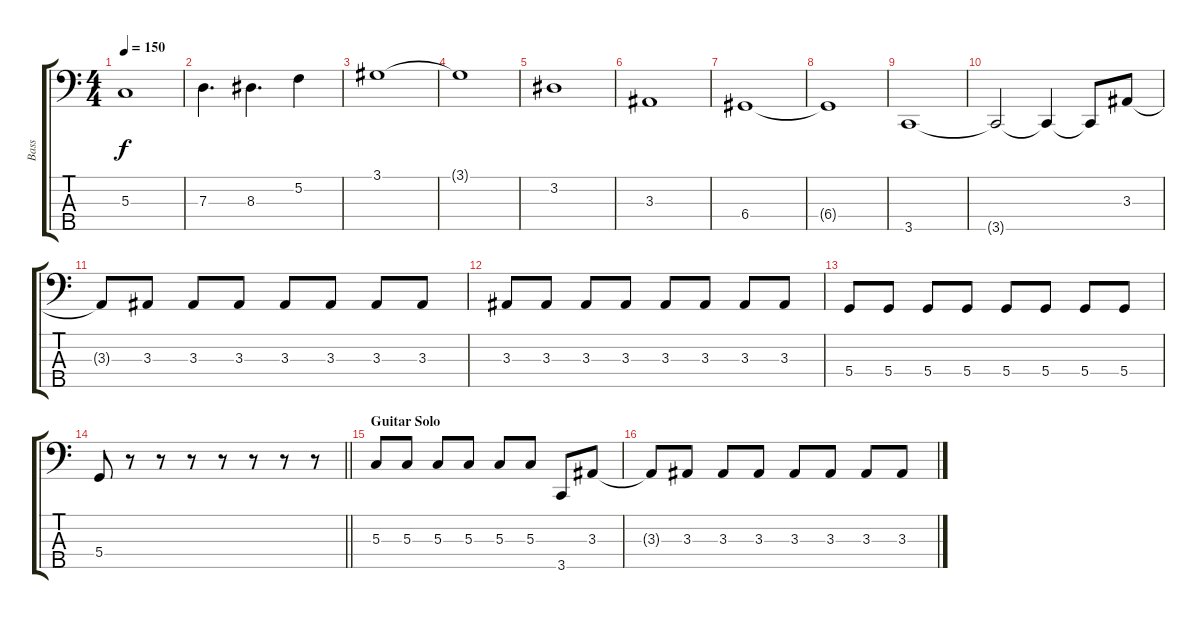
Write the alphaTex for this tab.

\track ("Bass" "Bass") {instrument electricbasspick}
\staff {score tabs}
\tuning (F2 C2 G1 D1 A0) {hide}
\ts (4 4)
\tempo 150
\clef f4
\ks c
5.3.1{dy f} |
7.3.4{d} 8.3.4{d} 5.2.4 |
3.1.1 |
3.1{t}.1 |
3.2.1 |
3.3.1 |
6.4.1 |
6.4{t}.1 |
3.5.1 |
3.5{t}.2 3.5{t}.4 3.5{t}.8 3.3.8 |
3.3{t}.8 3.3.8 3.3.8 3.3.8 3.3.8 3.3.8 3.3.8 3.3.8 |
3.3.8 3.3.8 3.3.8 3.3.8 3.3.8 3.3.8 3.3.8 3.3.8 |
5.4.8 5.4.8 5.4.8 5.4.8 5.4.8 5.4.8 5.4.8 5.4.8 |
\barLineRight lightlight
5.4.8 r.8 r.8 r.8 r.8 r.8 r.8 r.8 |
\section ("" "Guitar Solo")
5.3.8 5.3.8 5.3.8 5.3.8 5.3.8 5.3.8 3.5.8 3.3.8 |
3.3{t}.8 3.3.8 3.3.8 3.3.8 3.3.8 3.3.8 3.3.8 3.3.8
